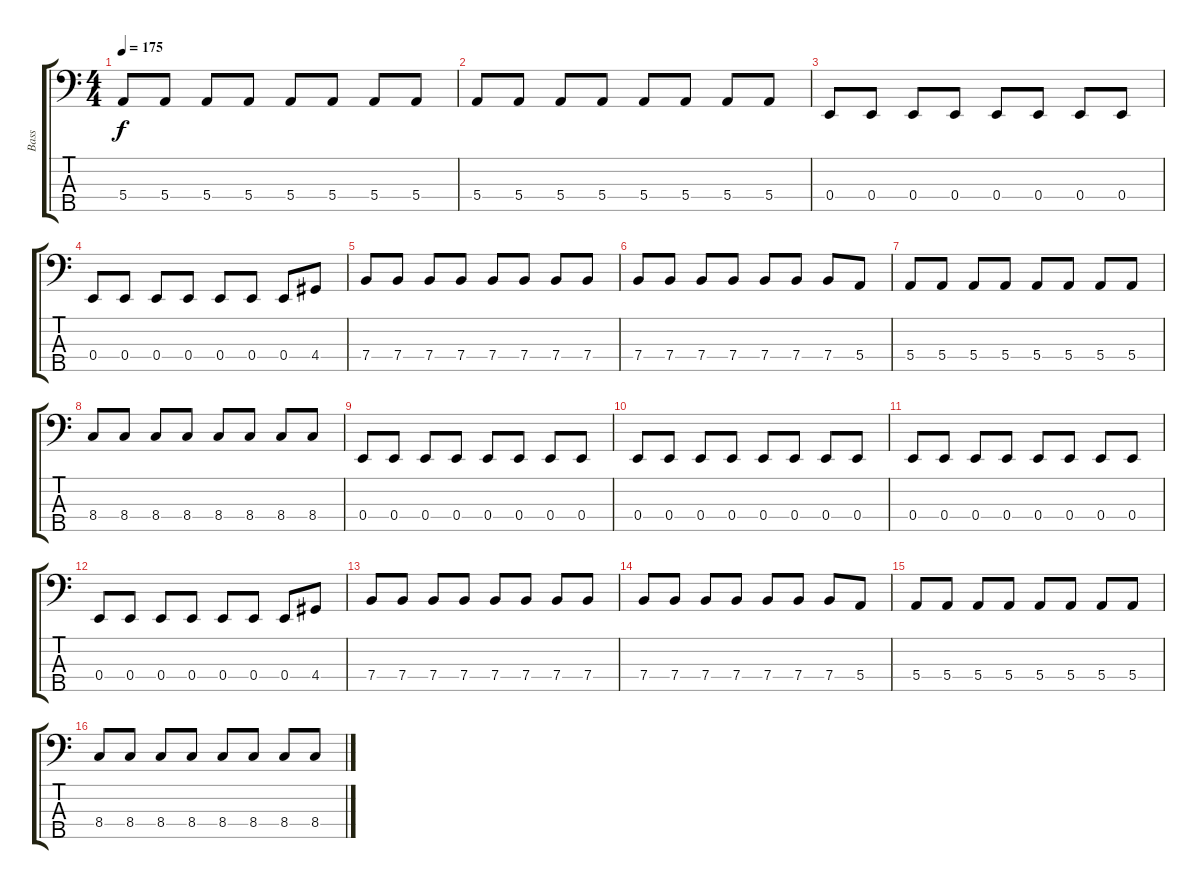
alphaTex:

\track ("Bass" "Bass") {instrument electricbasspick}
\staff {score tabs}
\tuning (G2 D2 A1 E1 B0) {hide}
\ts (4 4)
\tempo 175
\clef f4
\ks c
5.4.8{dy f} 5.4.8 5.4.8 5.4.8 5.4.8 5.4.8 5.4.8 5.4.8 |
5.4.8 5.4.8 5.4.8 5.4.8 5.4.8 5.4.8 5.4.8 5.4.8 |
0.4.8 0.4.8 0.4.8 0.4.8 0.4.8 0.4.8 0.4.8 0.4.8 |
0.4.8 0.4.8 0.4.8 0.4.8 0.4.8 0.4.8 0.4.8 4.4.8 |
7.4.8 7.4.8 7.4.8 7.4.8 7.4.8 7.4.8 7.4.8 7.4.8 |
7.4.8 7.4.8 7.4.8 7.4.8 7.4.8 7.4.8 7.4.8 5.4.8 |
5.4.8 5.4.8 5.4.8 5.4.8 5.4.8 5.4.8 5.4.8 5.4.8 |
8.4.8 8.4.8 8.4.8 8.4.8 8.4.8 8.4.8 8.4.8 8.4.8 |
0.4.8 0.4.8 0.4.8 0.4.8 0.4.8 0.4.8 0.4.8 0.4.8 |
0.4.8 0.4.8 0.4.8 0.4.8 0.4.8 0.4.8 0.4.8 0.4.8 |
0.4.8 0.4.8 0.4.8 0.4.8 0.4.8 0.4.8 0.4.8 0.4.8 |
0.4.8 0.4.8 0.4.8 0.4.8 0.4.8 0.4.8 0.4.8 4.4.8 |
7.4.8 7.4.8 7.4.8 7.4.8 7.4.8 7.4.8 7.4.8 7.4.8 |
7.4.8 7.4.8 7.4.8 7.4.8 7.4.8 7.4.8 7.4.8 5.4.8 |
5.4.8 5.4.8 5.4.8 5.4.8 5.4.8 5.4.8 5.4.8 5.4.8 |
8.4.8 8.4.8 8.4.8 8.4.8 8.4.8 8.4.8 8.4.8 8.4.8
